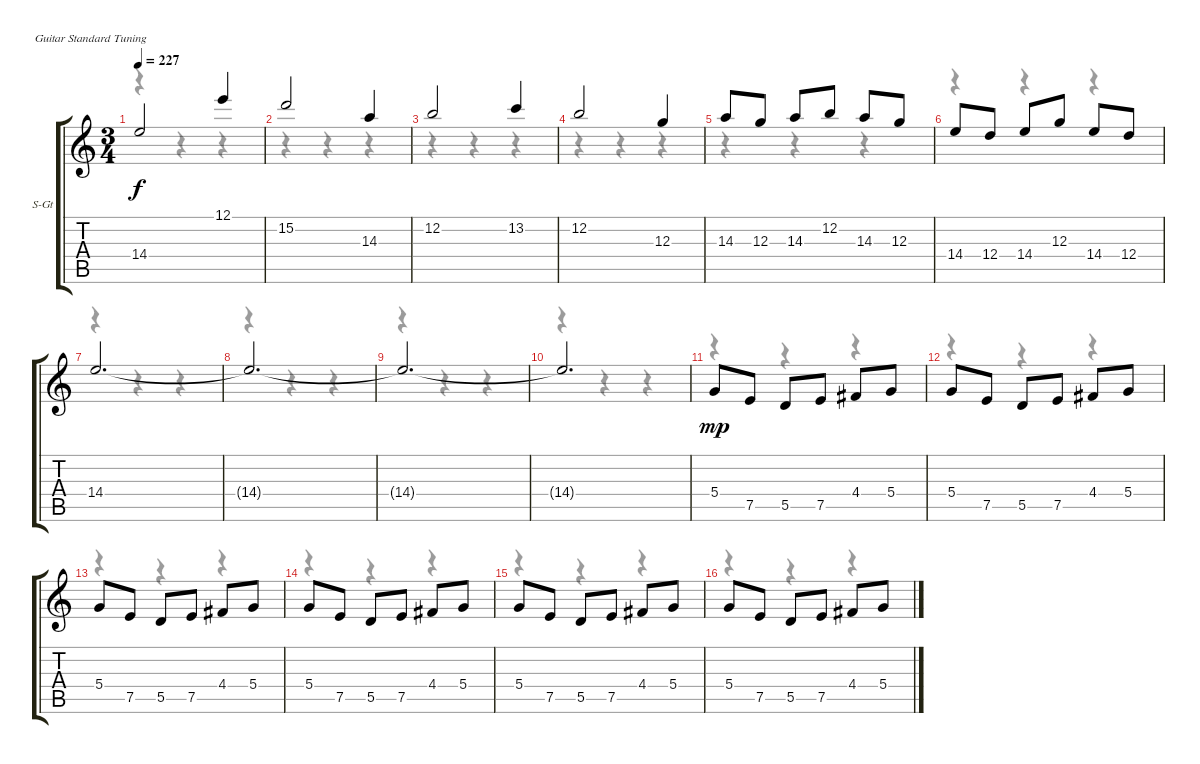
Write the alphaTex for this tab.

\bracketExtendMode groupsimilarinstruments
\firstSystemTrackNameOrientation horizontal
\otherSystemsTrackNameOrientation horizontal
\track ("Track 5" "S-Gt") {instrument stringensemble1}
\staff {score tabs}
\tuning (E4 B3 G3 D3 A2 E2)
\displaytranspose 12
\voice
\ts (3 4)
\tempo 227
\clef g2
\ks c
14.4.2{dy f} 12.1.4 |
15.2.2 14.3.4 |
12.2.2 13.2.4 |
12.2.2 12.3.4 |
14.3.8 12.3.8 14.3.8 12.2.8 14.3.8 12.3.8 |
14.4.8 12.4.8 14.4.8 12.3.8 14.4.8 12.4.8 |
14.4.2{d} |
14.4{t}.2{d} |
14.4{t}.2{d} |
14.4{t}.2{d} |
5.4.8{dy mp} 7.5.8 5.5.8 7.5.8 4.4.8 5.4.8 |
5.4.8 7.5.8 5.5.8 7.5.8 4.4.8 5.4.8 |
5.4.8 7.5.8 5.5.8 7.5.8 4.4.8 5.4.8 |
5.4.8 7.5.8 5.5.8 7.5.8 4.4.8 5.4.8 |
5.4.8 7.5.8 5.5.8 7.5.8 4.4.8 5.4.8 |
5.4.8 7.5.8 5.5.8 7.5.8 4.4.8 5.4.8
\voice
\clef g2
\ottava regular
\simile none
\ks c
r.4{dy mf} r.4 r.4 |
r.4 r.4 r.4 |
r.4 r.4 r.4 |
r.4 r.4 r.4 |
r.4 r.4 r.4 |
r.4 r.4 r.4 |
r.4 r.4 r.4 |
r.4 r.4 r.4 |
r.4 r.4 r.4 |
r.4 r.4 r.4 |
r.4 r.4 r.4 |
r.4 r.4 r.4 |
r.4 r.4 r.4 |
r.4 r.4 r.4 |
r.4 r.4 r.4 |
r.4 r.4 r.4
